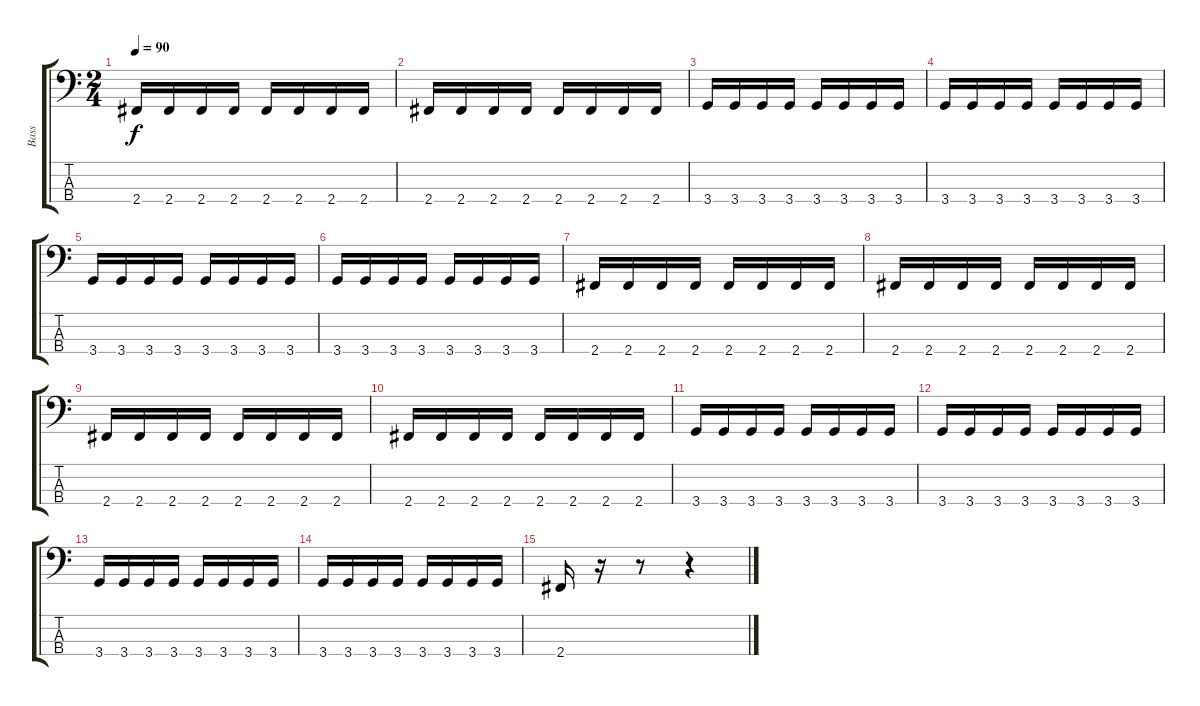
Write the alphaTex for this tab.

\track ("Bass" "Bass") {instrument electricbasspick}
\staff {score tabs}
\tuning (G2 D2 A1 E1) {hide}
\ts (2 4)
\tempo 90
\clef f4
\ks c
2.4.16{dy f} 2.4.16 2.4.16 2.4.16 2.4.16 2.4.16 2.4.16 2.4.16 |
2.4.16 2.4.16 2.4.16 2.4.16 2.4.16 2.4.16 2.4.16 2.4.16 |
3.4.16 3.4.16 3.4.16 3.4.16 3.4.16 3.4.16 3.4.16 3.4.16 |
3.4.16 3.4.16 3.4.16 3.4.16 3.4.16 3.4.16 3.4.16 3.4.16 |
3.4.16 3.4.16 3.4.16 3.4.16 3.4.16 3.4.16 3.4.16 3.4.16 |
3.4.16 3.4.16 3.4.16 3.4.16 3.4.16 3.4.16 3.4.16 3.4.16 |
2.4.16 2.4.16 2.4.16 2.4.16 2.4.16 2.4.16 2.4.16 2.4.16 |
2.4.16 2.4.16 2.4.16 2.4.16 2.4.16 2.4.16 2.4.16 2.4.16 |
2.4.16 2.4.16 2.4.16 2.4.16 2.4.16 2.4.16 2.4.16 2.4.16 |
2.4.16 2.4.16 2.4.16 2.4.16 2.4.16 2.4.16 2.4.16 2.4.16 |
3.4.16 3.4.16 3.4.16 3.4.16 3.4.16 3.4.16 3.4.16 3.4.16 |
3.4.16 3.4.16 3.4.16 3.4.16 3.4.16 3.4.16 3.4.16 3.4.16 |
3.4.16 3.4.16 3.4.16 3.4.16 3.4.16 3.4.16 3.4.16 3.4.16 |
3.4.16 3.4.16 3.4.16 3.4.16 3.4.16 3.4.16 3.4.16 3.4.16 |
2.4.16 r.16 r.8 r.4
